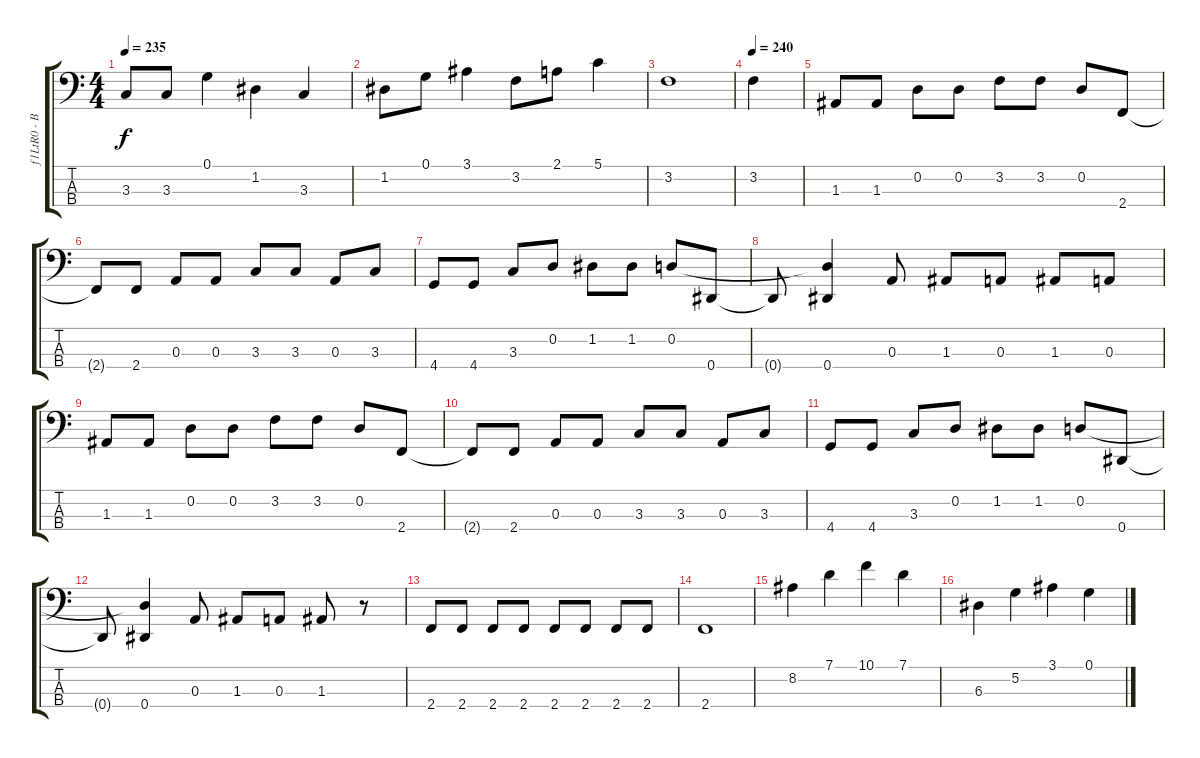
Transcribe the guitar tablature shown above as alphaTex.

\track ("f1LtR0 - Bass" "f1LtR0 - B") {instrument electricbassfinger}
\staff {score tabs}
\tuning (G2 D2 A1 Eb1) {hide}
\ts (4 4)
\tempo 235
\clef f4
\ks c
3.3.8{dy f} 3.3.8 0.1.4 1.2.4 3.3.4 |
1.2.8 0.1.8 3.1.4 3.2.8 2.1.8 5.1.4 |
3.2.1 |
\tempo 240
3.2.4{volume 16 instrument electricbassfinger} |
1.3.8 1.3.8 0.2.8 0.2.8 3.2.8 3.2.8 0.2.8 2.4.8 |
2.4{t}.8 2.4.8 0.3.8 0.3.8 3.3.8 3.3.8 0.3.8 3.3.8 |
4.4.8 4.4.8 3.3.8 0.2.8 1.2.8 1.2.8 0.2.8 0.4.8 |
0.4{t}.8 (0.2{t} 0.4).4 0.3.8 1.3.8 0.3.8 1.3.8 0.3.8 |
1.3.8 1.3.8 0.2.8 0.2.8 3.2.8 3.2.8 0.2.8 2.4.8 |
2.4{t}.8 2.4.8 0.3.8 0.3.8 3.3.8 3.3.8 0.3.8 3.3.8 |
4.4.8 4.4.8 3.3.8 0.2.8 1.2.8 1.2.8 0.2.8 0.4.8 |
0.4{t}.8 (0.2{t} 0.4).4 0.3.8 1.3.8 0.3.8 1.3.8 r.8 |
2.4.8 2.4.8 2.4.8 2.4.8 2.4.8 2.4.8 2.4.8 2.4.8 |
2.4.1 |
8.2.4 7.1.4 10.1.4 7.1.4 |
6.3.4 5.2.4 3.1.4 0.1.4
